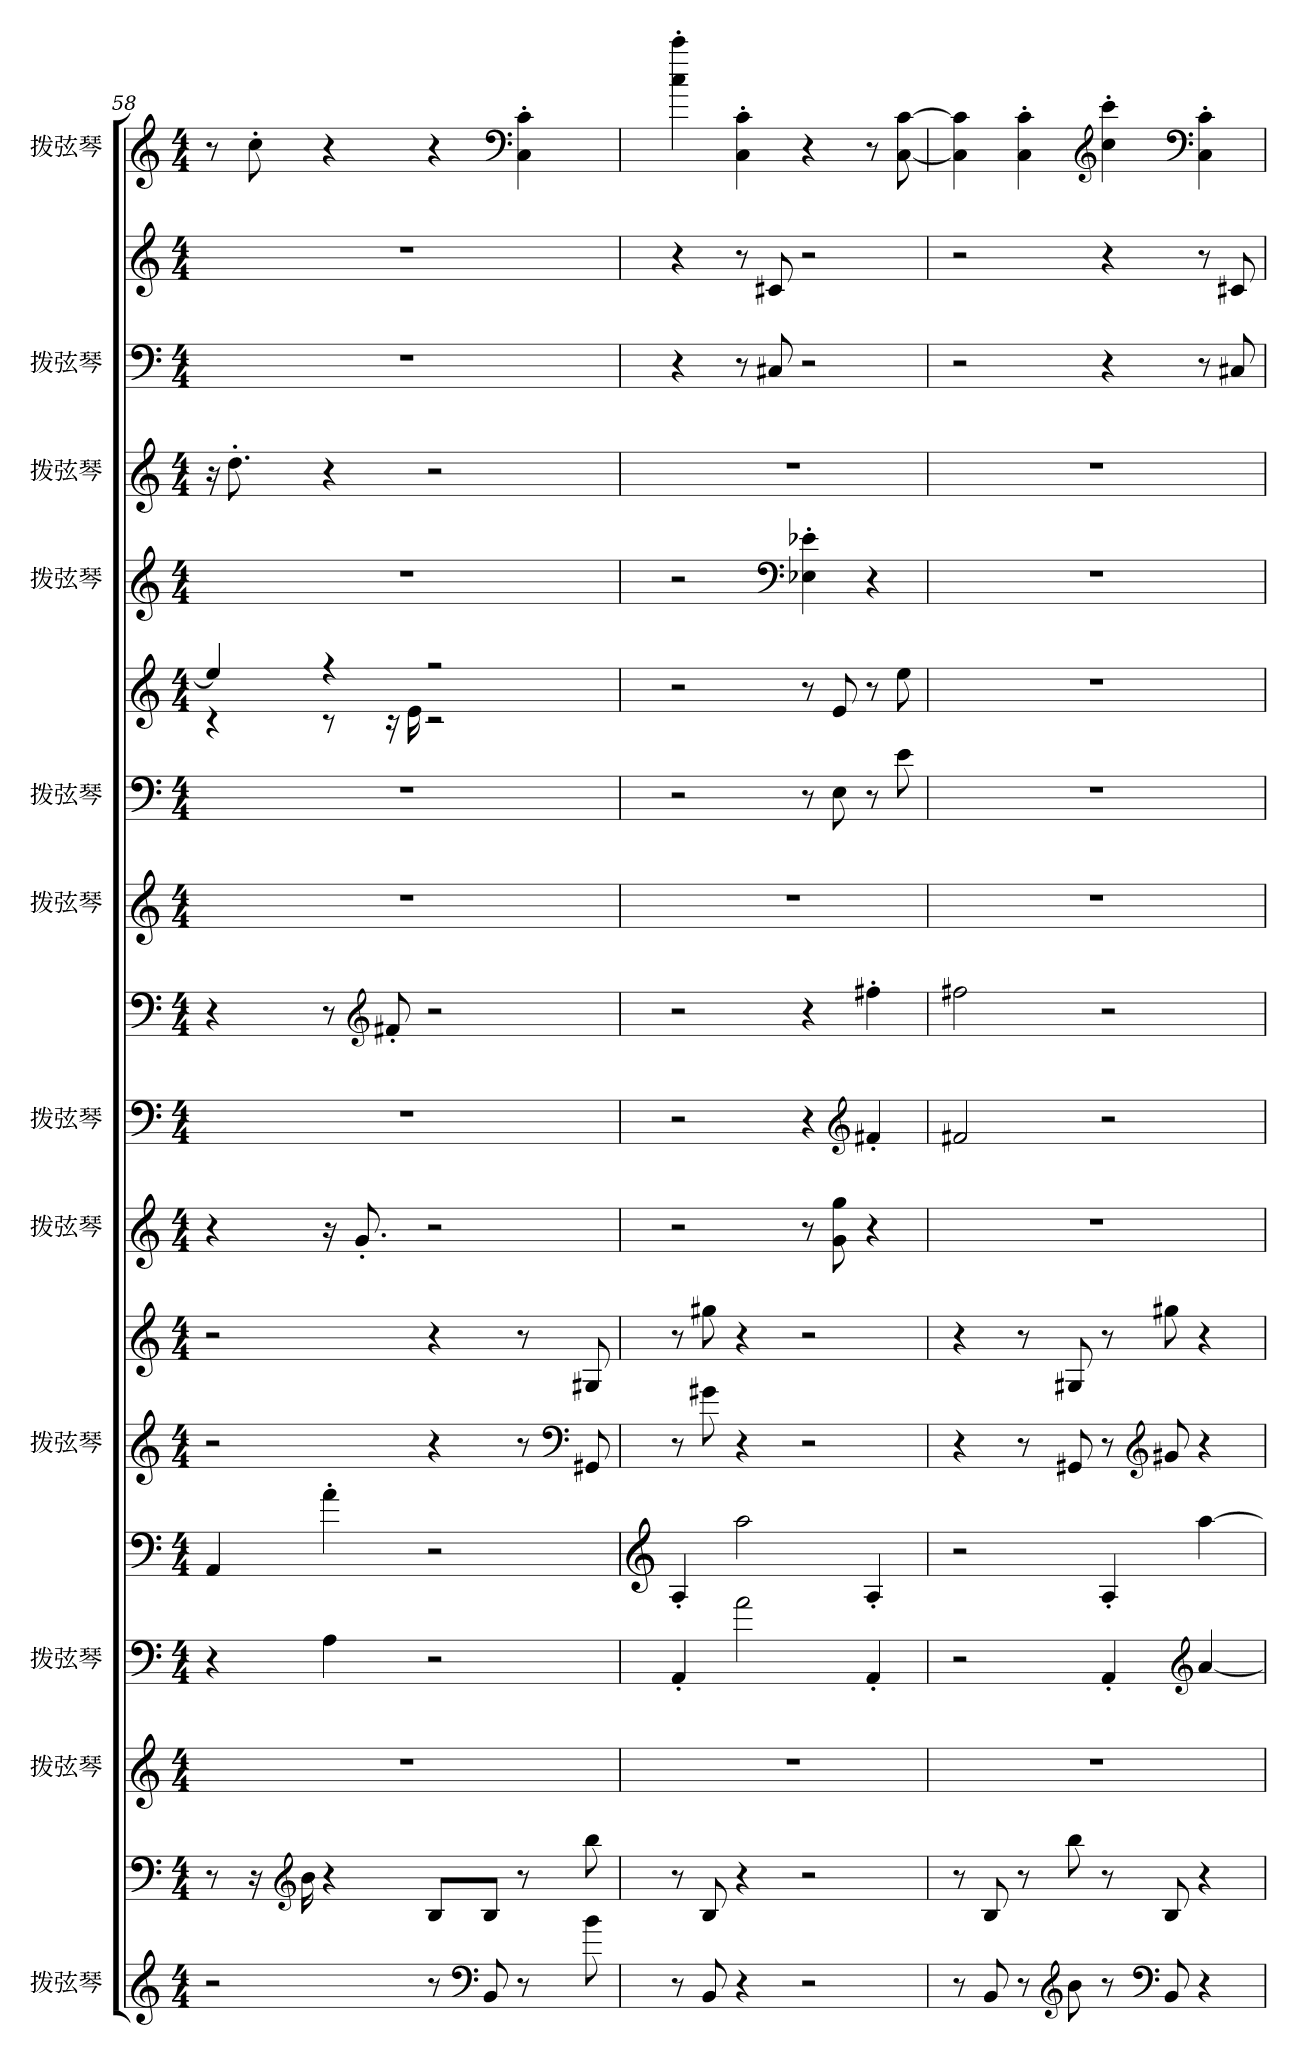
**kern	**kern	**kern	**kern	**kern	**kern	**kern	**kern	**kern	**kern	**kern	**kern	**kern	**kern	**kern	**kern	**kern	**kern
*part12	*part12	*part11	*part10	*part10	*part9	*part9	*part8	*part7	*part7	*part6	*part5	*part5	*part4	*part3	*part2	*part2	*part1
*staff18	*staff17	*staff16	*staff15	*staff14	*staff13	*staff12	*staff11	*staff10	*staff9	*staff8	*staff7	*staff6	*staff5	*staff4	*staff3	*staff2	*staff1
*I"拨弦琴	*	*I"拨弦琴	*I"拨弦琴	*	*I"拨弦琴	*	*I"拨弦琴	*I"拨弦琴	*	*I"拨弦琴	*I"拨弦琴	*	*I"拨弦琴	*I"拨弦琴	*I"拨弦琴	*	*I"拨弦琴
!!LO:PB:g=z
*clefG2	*clefF4	*clefG2	*clefF4	*clefF4	*clefG2	*clefG2	*clefG2	*clefF4	*clefF4	*clefG2	*clefF4	*clefG2	*clefG2	*clefG2	*clefF4	*clefG2	*clefG2
*k[]	*k[]	*k[]	*k[]	*k[]	*k[]	*k[]	*k[]	*k[]	*k[]	*k[]	*k[]	*k[]	*k[]	*k[]	*k[]	*k[]	*k[]
*M4/4	*M4/4	*M4/4	*M4/4	*M4/4	*M4/4	*M4/4	*M4/4	*M4/4	*M4/4	*M4/4	*M4/4	*M4/4	*M4/4	*M4/4	*M4/4	*M4/4	*M4/4
=58	=58	=58	=58	=58	=58	=58	=58	=58	=58	=58	=58	=58	=58	=58	=58	=58	=58
*	*	*	*	*	*	*	*	*	*	*	*	*^	*	*	*	*	*
2r	8r	1r	4r	4AA/	2r	2r	4r	1r	4r	1r	1r	4ee/]	4r	1r	16r	1r	1r	8r
.	.	.	.	.	.	.	.	.	.	.	.	.	.	.	8.dd'\	.	.	.
.	16r	.	.	.	.	.	.	.	.	.	.	.	.	.	.	.	.	8cc'\
*	*clefG2	*	*	*	*	*	*	*	*	*	*	*	*	*	*	*	*	*
.	16b\	.	.	.	.	.	.	.	.	.	.	.	.	.	.	.	.	.
.	4r	.	4A\	4a'\	.	.	16r	.	8r	.	.	4r	8r	.	4r	.	.	4r
.	.	.	.	.	.	.	8.g'/	.	.	.	.	.	.	.	.	.	.	.
*	*	*	*	*	*	*	*	*	*clefG2	*	*	*	*	*	*	*	*	*
.	.	.	.	.	.	.	.	.	8f#X'/	.	.	.	16r	.	.	.	.	.
.	.	.	.	.	.	.	.	.	.	.	.	.	16e\	.	.	.	.	.
8r	8B/L	.	2r	2r	4r	4r	2r	.	2r	.	.	2r	2r	.	2r	.	.	4r
*clefF4	*	*	*	*	*	*	*	*	*	*	*	*	*	*	*	*	*	*
8BB/	8B/J	.	.	.	.	.	.	.	.	.	.	.	.	.	.	.	.	.
*	*	*	*	*	*	*	*	*	*	*	*	*	*	*	*	*	*	*clefF4
8r	8r	.	.	.	8r	8r	.	.	.	.	.	.	.	.	.	.	.	4C\' 4c\'
*	*	*	*	*	*clefF4	*	*	*	*	*	*	*	*	*	*	*	*	*
8b\	8bb\	.	.	.	8GG#X/	8G#X/	.	.	.	.	.	.	.	.	.	.	.	.
*	*	*	*	*	*	*	*	*	*	*	*	*v	*v	*	*	*	*	*
=59	=59	=59	=59	=59	=59	=59	=59	=59	=59	=59	=59	=59	=59	=59	=59	=59	=59
*	*	*	*	*clefG2	*	*	*	*	*	*	*	*	*	*	*	*	*
8r	8r	1r	4AA'/	4A'/	8r	8r	2r	2r	2r	1r	2r	2r	2r	1r	4r	4r	4cc\' 4ccc\'
8BB/	8B/	.	.	.	8g#X\	8gg#X\	.	.	.	.	.	.	.	.	.	.	.
4r	4r	.	2a\	2aa\	4r	4r	.	.	.	.	.	.	.	.	8r	8r	4C\' 4c\'
.	.	.	.	.	.	.	.	.	.	.	.	.	.	.	8C#X/	8c#X/	.
*	*	*	*	*	*	*	*	*	*	*	*	*	*clefF4	*	*	*	*
2r	2r	.	.	.	2r	2r	8r	4r	4r	.	8r	8r	4E-X\' 4e-X\'	.	2r	2r	4r
.	.	.	.	.	.	.	8g\ 8gg\	.	.	.	8E\	8e/	.	.	.	.	.
*	*	*	*	*	*	*	*	*clefG2	*	*	*	*	*	*	*	*	*
.	.	.	4AA'/	4A'/	.	.	4r	4f#X'/	4ff#X'\	.	8r	8r	4r	.	.	.	8r
.	.	.	.	.	.	.	.	.	.	.	8e\	8ee\	.	.	.	.	[8C\ [8c\
!!LO:PB:g=z
=60	=60	=60	=60	=60	=60	=60	=60	=60	=60	=60	=60	=60	=60	=60	=60	=60	=60
8r	8r	1r	2r	2r	4r	4r	1r	2f#X/	2ff#X\	1r	1r	1r	1r	1r	2r	2r	4C\] 4c\]
8BB/	8B/	.	.	.	.	.	.	.	.	.	.	.	.	.	.	.	.
8r	8r	.	.	.	8r	8r	.	.	.	.	.	.	.	.	.	.	4C\' 4c\'
*clefG2	*	*	*	*	*	*	*	*	*	*	*	*	*	*	*	*	*
8b\	8bb\	.	.	.	8GG#X/	8G#X/	.	.	.	.	.	.	.	.	.	.	.
*	*	*	*	*	*	*	*	*	*	*	*	*	*	*	*	*	*clefG2
8r	8r	.	4AA'/	4A'/	8r	8r	.	2r	2r	.	.	.	.	.	4r	4r	4cc\' 4ccc\'
*clefF4	*	*	*	*	*clefG2	*	*	*	*	*	*	*	*	*	*	*	*
8BB/	8B/	.	.	.	8g#X/	8gg#X\	.	.	.	.	.	.	.	.	.	.	.
*	*	*	*clefG2	*	*	*	*	*	*	*	*	*	*	*	*	*	*clefF4
4r	4r	.	[4a/	[4aa\	4r	4r	.	.	.	.	.	.	.	.	8r	8r	4C\' 4c\'
.	.	.	.	.	.	.	.	.	.	.	.	.	.	.	8C#X/	8c#X/	.
=	=	=	=	=	=	=	=	=	=	=	=	=	=	=	=	=	=
*-	*-	*-	*-	*-	*-	*-	*-	*-	*-	*-	*-	*-	*-	*-	*-	*-	*-
